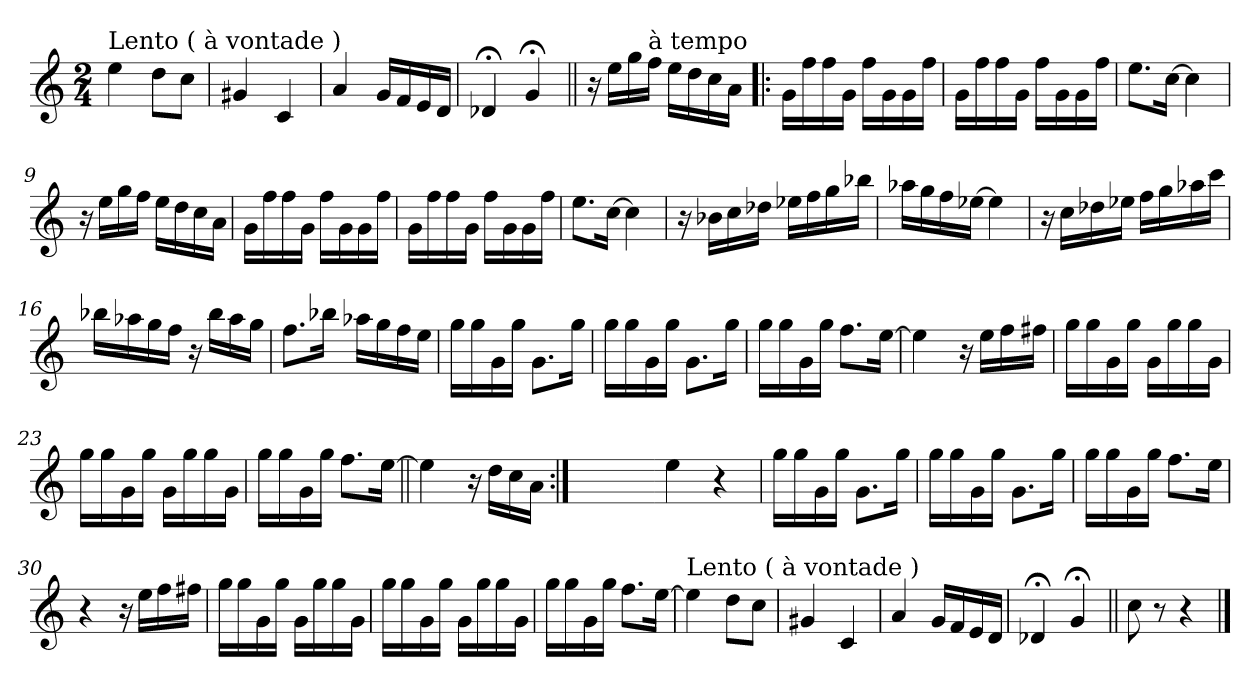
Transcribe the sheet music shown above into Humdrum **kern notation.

**kern
*part1
*staff1
*clefG2
*k[]
*C:
*M2/4
=1
!LO:TX:a:t=Lento ( à vontade )
4ee\
8dd\L
8cc\J
=2
4g#X/
4c/
=3
4a/
16g/LL
16f/
16e/
16d/JJ
=4
4d-X;</
4g;</
=5||
16r
16ee\LL
16gg\
!LO:TX:a:t=à tempo
16ff\JJ
16ee\LL
16dd\
16cc\
16a\JJ
!!LO:LB:g=z
=6!|:
16g\LL
16ff\
16ff\
16g\JJ
16ff\LL
16g\
16g\
16ff\JJ
=7
16g\LL
16ff\
16ff\
16g\JJ
16ff\LL
16g\
16g\
16ff\JJ
=8
8.ee\L
[16cc\Jk
4cc\]
=9
16r
16ee\LL
16gg\
16ff\JJ
16ee\LL
16dd\
16cc\
16a\JJ
!!LO:LB:g=z
=10
16g\LL
16ff\
16ff\
16g\JJ
16ff\LL
16g\
16g\
16ff\JJ
=11
16g\LL
16ff\
16ff\
16g\JJ
16ff\LL
16g\
16g\
16ff\JJ
=12
8.ee\L
[16cc\Jk
4cc\]
=13
16r
16b-X\LL
16cc\
16dd-X\JJ
16ee-X\LL
16ff\
16gg\
16bb-X\JJ
!!LO:LB:g=z
=14
16aa-X\LL
16gg\
16ff\
[16ee-X\JJ
4ee-\]
=15
16r
16cc\LL
16dd-X\
16ee-X\JJ
16ff\LL
16gg\
16aa-X\
16ccc\JJ
=16
16bb-X\LL
16aa-X\
16gg\
16ff\JJ
16r
16bb-\LL
16aa-\
16gg\JJ
=17
8.ff\L
16bb-X\Jk
16aa-X\LL
16gg\
16ff\
16ee\JJ
!!LO:LB:g=z
=18
16gg\LL
16gg\
16g\
16gg\JJ
8.g\L
16gg\Jk
=19
16gg\LL
16gg\
16g\
16gg\JJ
8.g\L
16gg\Jk
=20
16gg\LL
16gg\
16g\
16gg\JJ
8.ff\L
[16ee\Jk
=21
4ee\]
16r
16ee\LL
16ff\
16ff#X\JJ
!!LO:LB:g=z
=22
16gg\LL
16gg\
16g\
16gg\JJ
16g\LL
16gg\
16gg\
16g\JJ
=23
16gg\LL
16gg\
16g\
16gg\JJ
16g\LL
16gg\
16gg\
16g\JJ
=24
16gg\LL
16gg\
16g\
16gg\JJ
8.ff\L
[16ee\Jk
=25||
4ee\]
16r
16dd\LL
16cc\
16a\JJ
=25X1:|!
*stria0
2ryy
!!LO:LB:g=z
=26-
*stria5
4ee\
4r
=27
16gg\LL
16gg\
16g\
16gg\JJ
8.g\L
16gg\Jk
=28
16gg\LL
16gg\
16g\
16gg\JJ
8.g\L
16gg\Jk
=29
16gg\LL
16gg\
16g\
16gg\JJ
8.ff\L
16ee\Jk
!!LO:LB:g=z
=30
4r
16r
16ee\LL
16ff\
16ff#X\JJ
=31
16gg\LL
16gg\
16g\
16gg\JJ
16g\LL
16gg\
16gg\
16g\JJ
=32
16gg\LL
16gg\
16g\
16gg\JJ
16g\LL
16gg\
16gg\
16g\JJ
=33
16gg\LL
16gg\
16g\
16gg\JJ
8.ff\L
[16ee\Jk
!!LO:LB:g=z
=34
!LO:TX:a:t=Lento ( à vontade )
4ee\]
8dd\L
8cc\J
=35
4g#X/
4c/
=36
4a/
16g/LL
16f/
16e/
16d/JJ
=37
4d-X;</
4g;</
=38||
8cc\
8r
4r
==
*-
